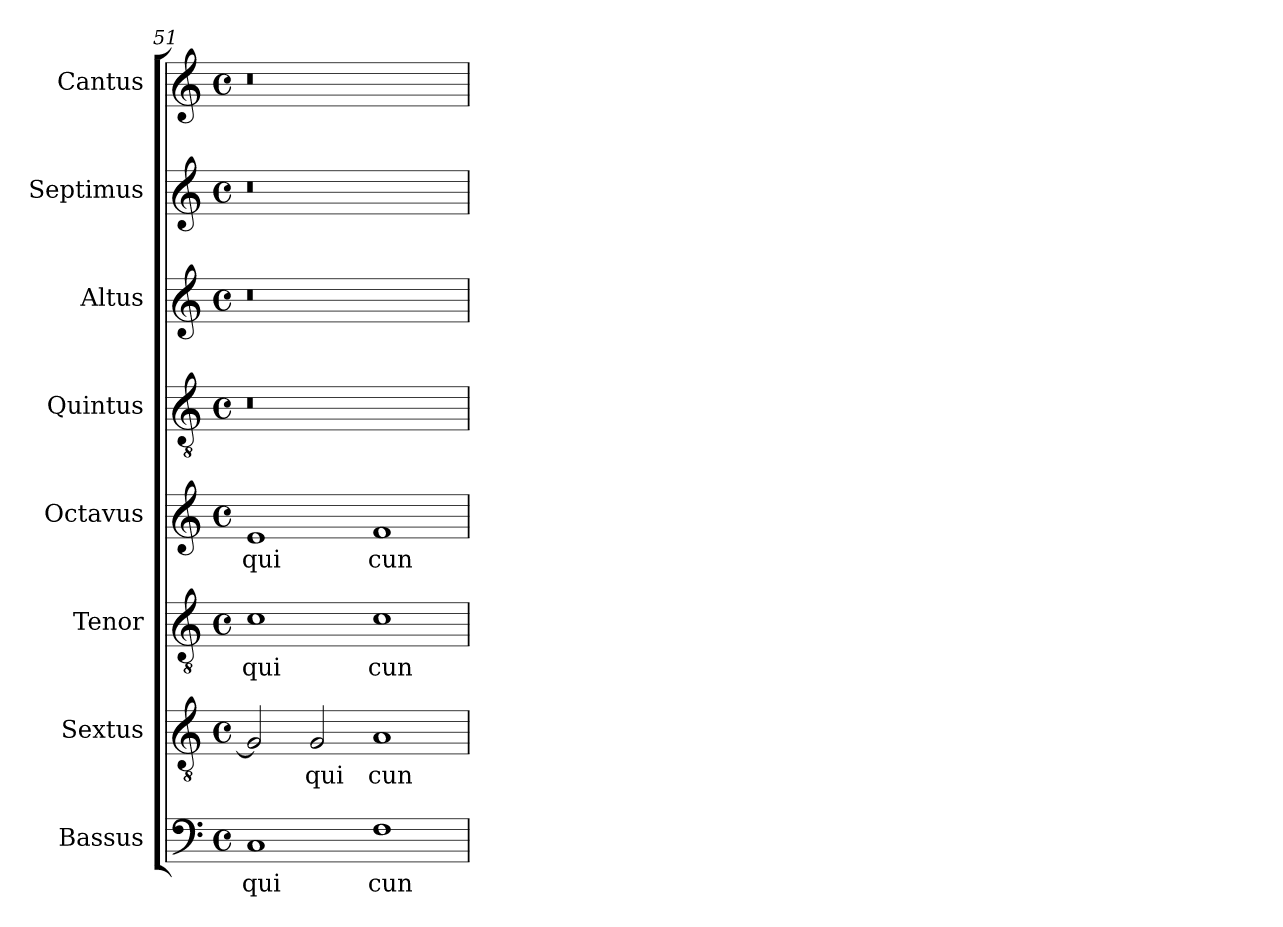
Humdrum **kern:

**kern	**text	**kern	**text	**kern	**text	**kern	**text	**kern	**kern	**kern	**kern
*part8	*part8	*part7	*part7	*part6	*part6	*part5	*part5	*part4	*part3	*part2	*part1
*staff8	*staff8	*staff7	*staff7	*staff6	*staff6	*staff5	*staff5	*staff4	*staff3	*staff2	*staff1
*I"Bassus	*	*I"Sextus	*	*I"Tenor	*	*I"Octavus	*	*I"Quintus	*I"Altus	*I"Septimus	*I"Cantus
*clefF4	*	*clefGv2	*	*clefGv2	*	*clefG2	*	*clefGv2	*clefG2	*clefG2	*clefG2
*	*	*	*	*	*	*	*	*	*	*k[]	*
*	*	*	*	*	*	*	*	*	*	*C:	*
*M4/4	*	*M4/4	*	*M4/4	*	*M4/4	*	*M4/4	*M4/4	*M4/4	*M4/4
*met(c)	*	*met(c)	*	*met(c)	*	*met(c)	*	*met(c)	*met(c)	*met(c)	*met(c)
=51	=51	=51	=51	=51	=51	=51	=51	=51	=51	=51	=51
!	!LO:LY:b:cj	!	!	!	!LO:LY:b:cj	!	!LO:LY:b:cj	!	!	!	!
1C	qui	2G/]	.	1c	qui	1e	qui	0r	0r	0r	0r
!	!	!	!LO:LY:b:cj	!	!	!	!	!	!	!	!
.	.	2G/	qui	.	.	.	.	.	.	.	.
!	!LO:LY:b:cj	!	!LO:LY:b:cj	!	!LO:LY:b:cj	!	!LO:LY:b:cj	!	!	!	!
1F	cun-	1A	cun	1c	cun	1f	cun	.	.	.	.
=	=	=	=	=	=	=	=	=	=	=	=
*-	*-	*-	*-	*-	*-	*-	*-	*-	*-	*-	*-
